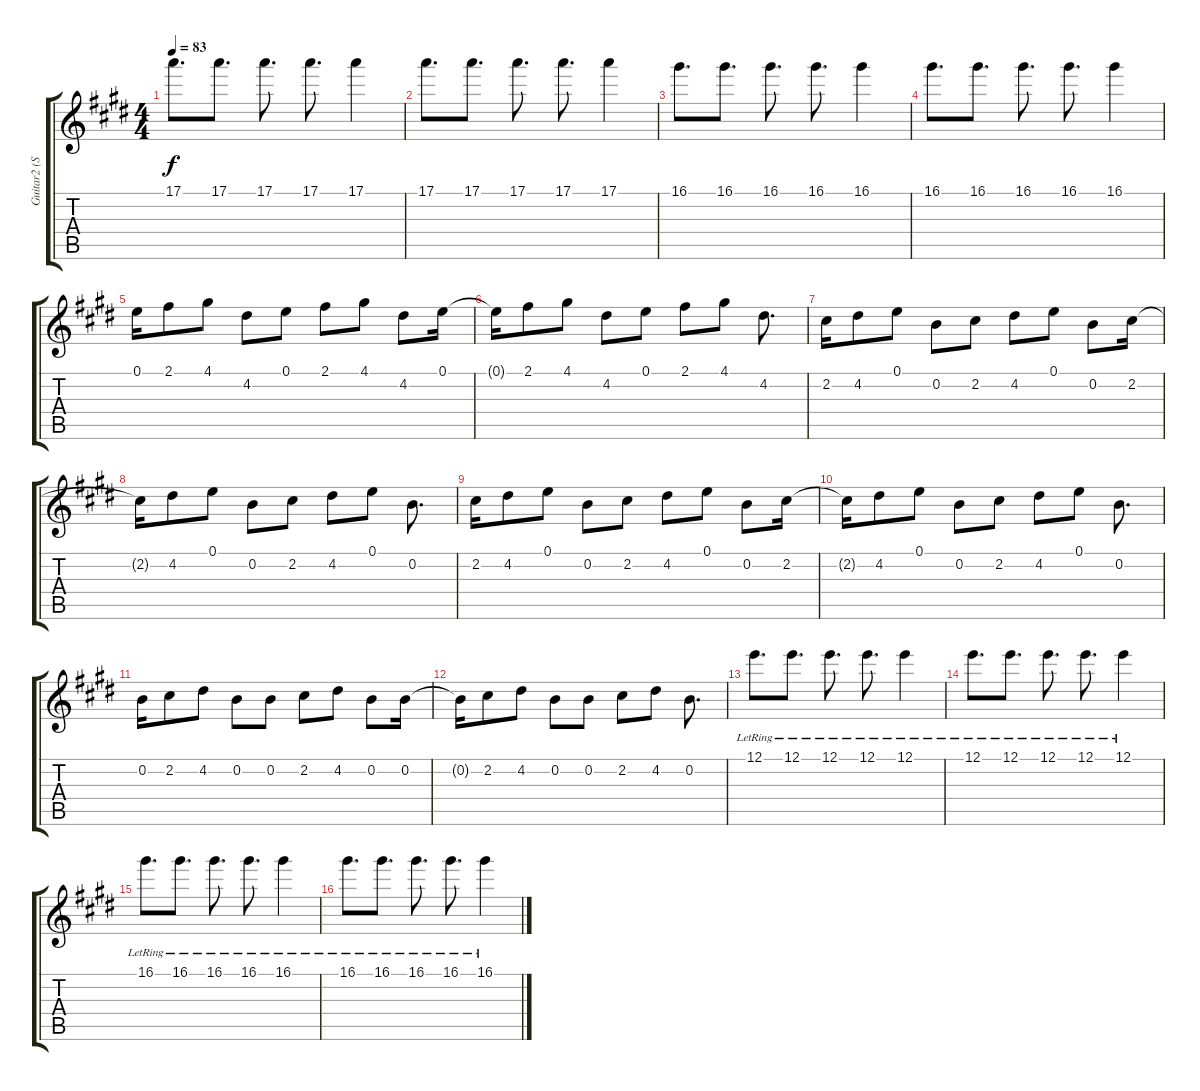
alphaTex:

\track ("Guitar2 (Stereo)" "Guitar2 (S") {instrument electricguitarclean}
\staff {score tabs}
\tuning (E4 B3 G3 D3 A2 E2) {hide}
\ts (4 4)
\tempo 83
\clef g2
\ks e
17.1.8{d dy f} 17.1.8{d} 17.1.8{d} 17.1.8{d} 17.1.4 |
17.1.8{d} 17.1.8{d} 17.1.8{d} 17.1.8{d} 17.1.4 |
16.1.8{d} 16.1.8{d} 16.1.8{d} 16.1.8{d} 16.1.4 |
16.1.8{d} 16.1.8{d} 16.1.8{d} 16.1.8{d} 16.1.4 |
0.1.16{instrument electricguitarjazz} 2.1.8 4.1.8 4.2.8 0.1.8 2.1.8 4.1.8 4.2.8 0.1.16 |
0.1{t}.16 2.1.8 4.1.8 4.2.8 0.1.8 2.1.8 4.1.8 4.2.8{d} |
2.2.16 4.2.8 0.1.8 0.2.8 2.2.8 4.2.8 0.1.8 0.2.8 2.2.16 |
2.2{t}.16 4.2.8 0.1.8 0.2.8 2.2.8 4.2.8 0.1.8 0.2.8{d} |
2.2.16 4.2.8 0.1.8 0.2.8 2.2.8 4.2.8 0.1.8 0.2.8 2.2.16 |
2.2{t}.16 4.2.8 0.1.8 0.2.8 2.2.8 4.2.8 0.1.8 0.2.8{d} |
0.2.16 2.2.8 4.2.8 0.2.8 0.2.8 2.2.8 4.2.8 0.2.8 0.2.16 |
0.2{t}.16 2.2.8 4.2.8 0.2.8 0.2.8 2.2.8 4.2.8 0.2.8{d} |
12.1{lr}.8{d volume 7 instrument electricguitarclean} 12.1{lr}.8{d} 12.1{lr}.8{d} 12.1{lr}.8{d} 12.1{lr}.4 |
12.1{lr}.8{d} 12.1{lr}.8{d} 12.1{lr}.8{d} 12.1{lr}.8{d} 12.1{lr}.4 |
16.1{lr}.8{d} 16.1{lr}.8{d} 16.1{lr}.8{d} 16.1{lr}.8{d} 16.1{lr}.4 |
16.1{lr}.8{d} 16.1{lr}.8{d} 16.1{lr}.8{d} 16.1{lr}.8{d} 16.1{lr}.4
